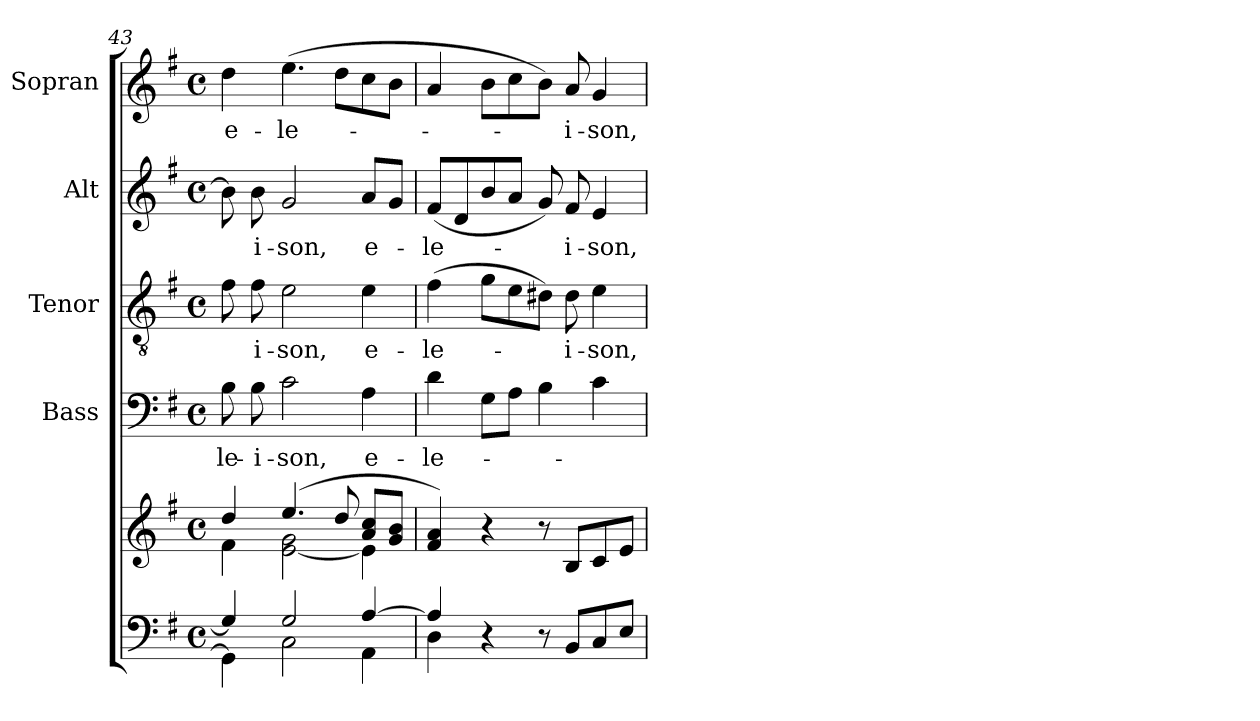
**kern	**kern	**kern	**text	**kern	**text	**kern	**text	**kern	**text
*part5	*part5	*part4	*part4	*part3	*part3	*part2	*part2	*part1	*part1
*staff6	*staff5	*staff4	*staff4	*staff3	*staff3	*staff2	*staff2	*staff1	*staff1
*	*	*I"Bass	*	*I"Tenor	*	*I"Alt	*	*I"Sopran	*
*	*	*I'B.	*	*I'T.	*	*I'A.	*	*I'S.	*
*clefF4	*clefG2	*clefF4	*	*clefGv2	*	*clefG2	*	*clefG2	*
*k[f#]	*k[f#]	*k[f#]	*	*k[f#]	*	*k[f#]	*	*k[f#]	*
*G:	*G:	*G:	*	*G:	*	*G:	*	*G:	*
*M4/4	*M4/4	*M4/4	*	*M4/4	*	*M4/4	*	*M4/4	*
*met(c)	*met(c)	*met(c)	*	*met(c)	*	*met(c)	*	*met(c)	*
=43	=43	=43	=43	=43	=43	=43	=43	=43	=43
*^	*^	*	*	*	*	*	*	*	*
!	!	!	!	!	!LO:LY:b	!	!	!	!	!	!LO:LY:b
4G/]	4GG\]	4dd/	4f#\	8B\	-le-	8f#\	.	8b\]	.	4dd\	e-
!	!	!	!	!	!LO:LY:b	!	!LO:LY:b	!	!LO:LY:b	!	!
.	.	.	.	8B\	-i-	8f#\	-i-	8b\	-i-	.	.
!	!	!	!	!	!LO:LY:b	!	!LO:LY:b	!	!LO:LY:b	!	!LO:LY:b
2G/	2C\	(4.ee/	[<2e\ 2g\	2c\	-son,	2e\	-son,	2g/	-son,	(>4.ee\	-le-
.	.	8dd/	.	.	.	.	.	.	.	8dd\L	.
!	!	!	!	!	!LO:LY:b	!	!LO:LY:b	!	!LO:LY:b	!	!
[>4A/	4AA\	8a/ 8cc/L	4e\]	4A\	e-	4e\	e-	8a/L	e-	8cc\	.
.	.	8g/ 8b/J	.	.	.	.	.	8g/J	.	8b\J	.
*	*	*v	*v	*	*	*	*	*	*	*	*
=44	=44	=44	=44	=44	=44	=44	=44	=44	=44	=44
!	!	!	!	!LO:LY:b	!	!LO:LY:b	!	!LO:LY:b	!	!
4A/]	4D\	4f#/ 4a/)	4d\	-le-	(>4f#\	-le-	(<8f#/L	-le-	4a/	.
.	.	.	.	.	.	.	8d/	.	.	.
4r	2.ryy	4r	8G\L	.	8g\L	.	8b/	.	8b\L	.
.	.	.	8A\J	.	8e\	.	8a/J	.	8cc\	.
8r	.	8r	4B\	.	8d#X\J)	.	8g/)	.	8b\J)	.
!	!	!	!	!	!	!LO:LY:b	!	!LO:LY:b	!	!LO:LY:b
8BB/L	.	8B/L	.	.	8d#\	-i-	8f#/	-i-	8a/	-i-
!	!	!	!	!	!	!LO:LY:b	!	!LO:LY:b	!	!LO:LY:b
8C/	.	8c/	4c\	.	4e\	-son,	4e/	-son,	4g/	-son,
8E/J	.	8e/J	.	.	.	.	.	.	.	.
*v	*v	*	*	*	*	*	*	*	*	*
=	=	=	=	=	=	=	=	=	=
*-	*-	*-	*-	*-	*-	*-	*-	*-	*-
